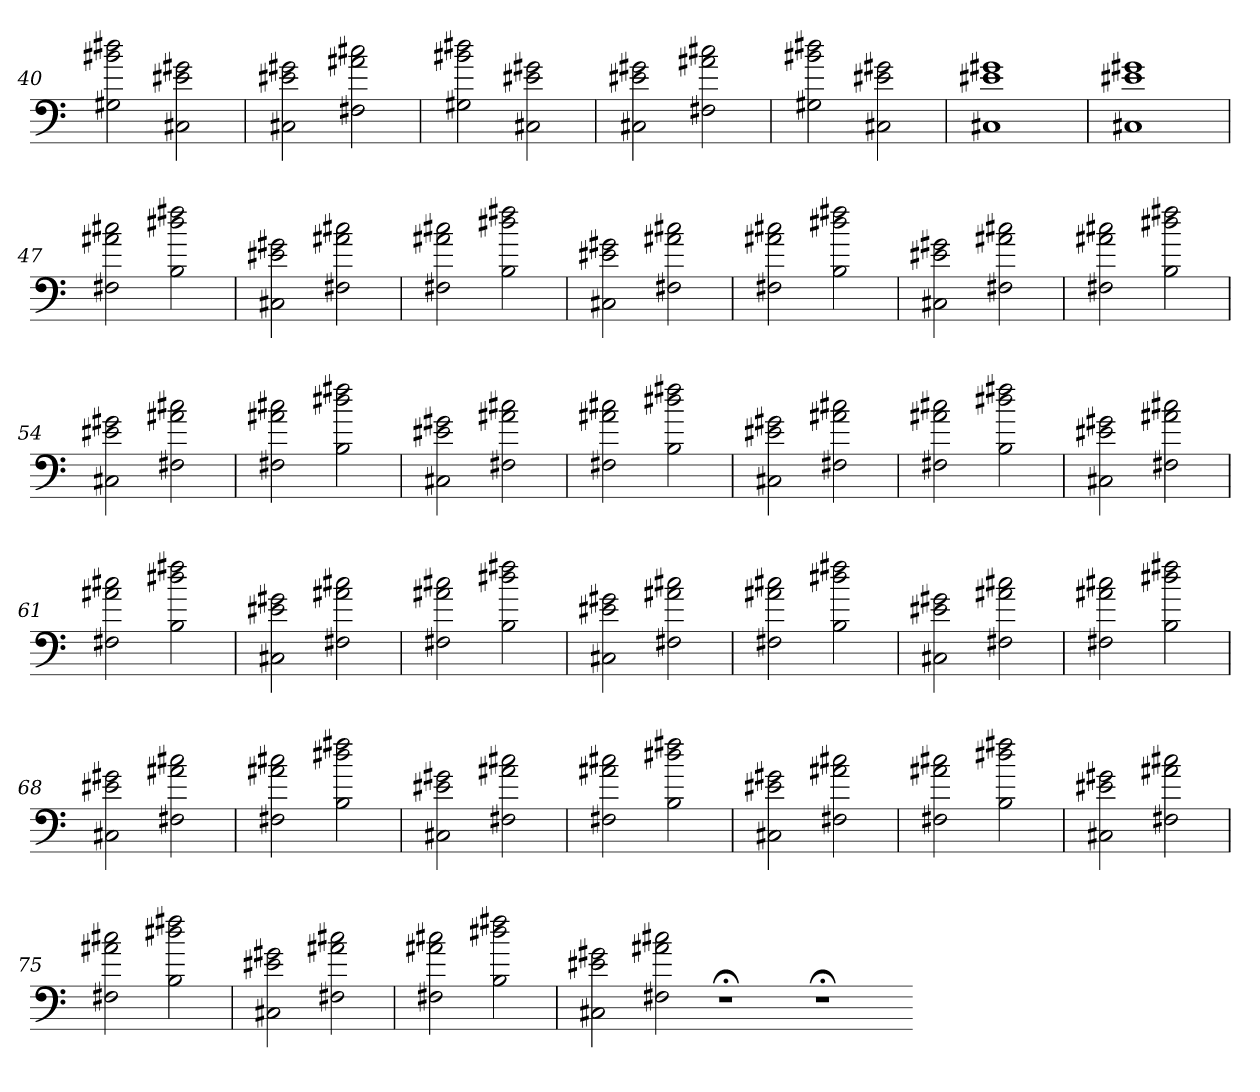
**kern
*part1
*staff1
=40
2G#X 2b#X 2dd#X
2C#X 2e#X 2g#X
=41
2C#X 2e#X 2g#X
2F#X 2a#X 2cc#X
=42
2G#X 2b#X 2dd#X
2C#X 2e#X 2g#X
=43
2C#X 2e#X 2g#X
2F#X 2a#X 2cc#X
=44
2G#X 2b#X 2dd#X
2C#X 2e#X 2g#X
=45
1C#X 1e#X 1g#X
=46
1C#X 1e#X 1g#X
=47
2F#X 2a#X 2cc#X
2B 2dd#X 2ff#X
=48
2C#X 2e#X 2g#X
2F#X 2a#X 2cc#X
=49
2F#X 2a#X 2cc#X
2B 2dd#X 2ff#X
=50
2C#X 2e#X 2g#X
2F#X 2a#X 2cc#X
=51
2F#X 2a#X 2cc#X
2B 2dd#X 2ff#X
=52
2C#X 2e#X 2g#X
2F#X 2a#X 2cc#X
=53
2F#X 2a#X 2cc#X
2B 2dd#X 2ff#X
=54
2C#X 2e#X 2g#X
2F#X 2a#X 2cc#X
=55
2F#X 2a#X 2cc#X
2B 2dd#X 2ff#X
=56
2C#X 2e#X 2g#X
2F#X 2a#X 2cc#X
=57
2F#X 2a#X 2cc#X
2B 2dd#X 2ff#X
=58
2C#X 2e#X 2g#X
2F#X 2a#X 2cc#X
=59
2F#X 2a#X 2cc#X
2B 2dd#X 2ff#X
=60
2C#X 2e#X 2g#X
2F#X 2a#X 2cc#X
=61
2F#X 2a#X 2cc#X
2B 2dd#X 2ff#X
=62
2C#X 2e#X 2g#X
2F#X 2a#X 2cc#X
=63
2F#X 2a#X 2cc#X
2B 2dd#X 2ff#X
=64
2C#X 2e#X 2g#X
2F#X 2a#X 2cc#X
=65
2F#X 2a#X 2cc#X
2B 2dd#X 2ff#X
=66
2C#X 2e#X 2g#X
2F#X 2a#X 2cc#X
=67
2F#X 2a#X 2cc#X
2B 2dd#X 2ff#X
=68
2C#X 2e#X 2g#X
2F#X 2a#X 2cc#X
=69
2F#X 2a#X 2cc#X
2B 2dd#X 2ff#X
=70
2C#X 2e#X 2g#X
2F#X 2a#X 2cc#X
=71
2F#X 2a#X 2cc#X
2B 2dd#X 2ff#X
=72
2C#X 2e#X 2g#X
2F#X 2a#X 2cc#X
=73
2F#X 2a#X 2cc#X
2B 2dd#X 2ff#X
=74
2C#X 2e#X 2g#X
2F#X 2a#X 2cc#X
=75
2F#X 2a#X 2cc#X
2B 2dd#X 2ff#X
=76
2C#X 2e#X 2g#X
2F#X 2a#X 2cc#X
=77
2F#X 2a#X 2cc#X
2B 2dd#X 2ff#X
=78
2C#X 2e#X 2g#X
2F#X 2a#X 2cc#X
1r;<
1r;<
=-
*-
